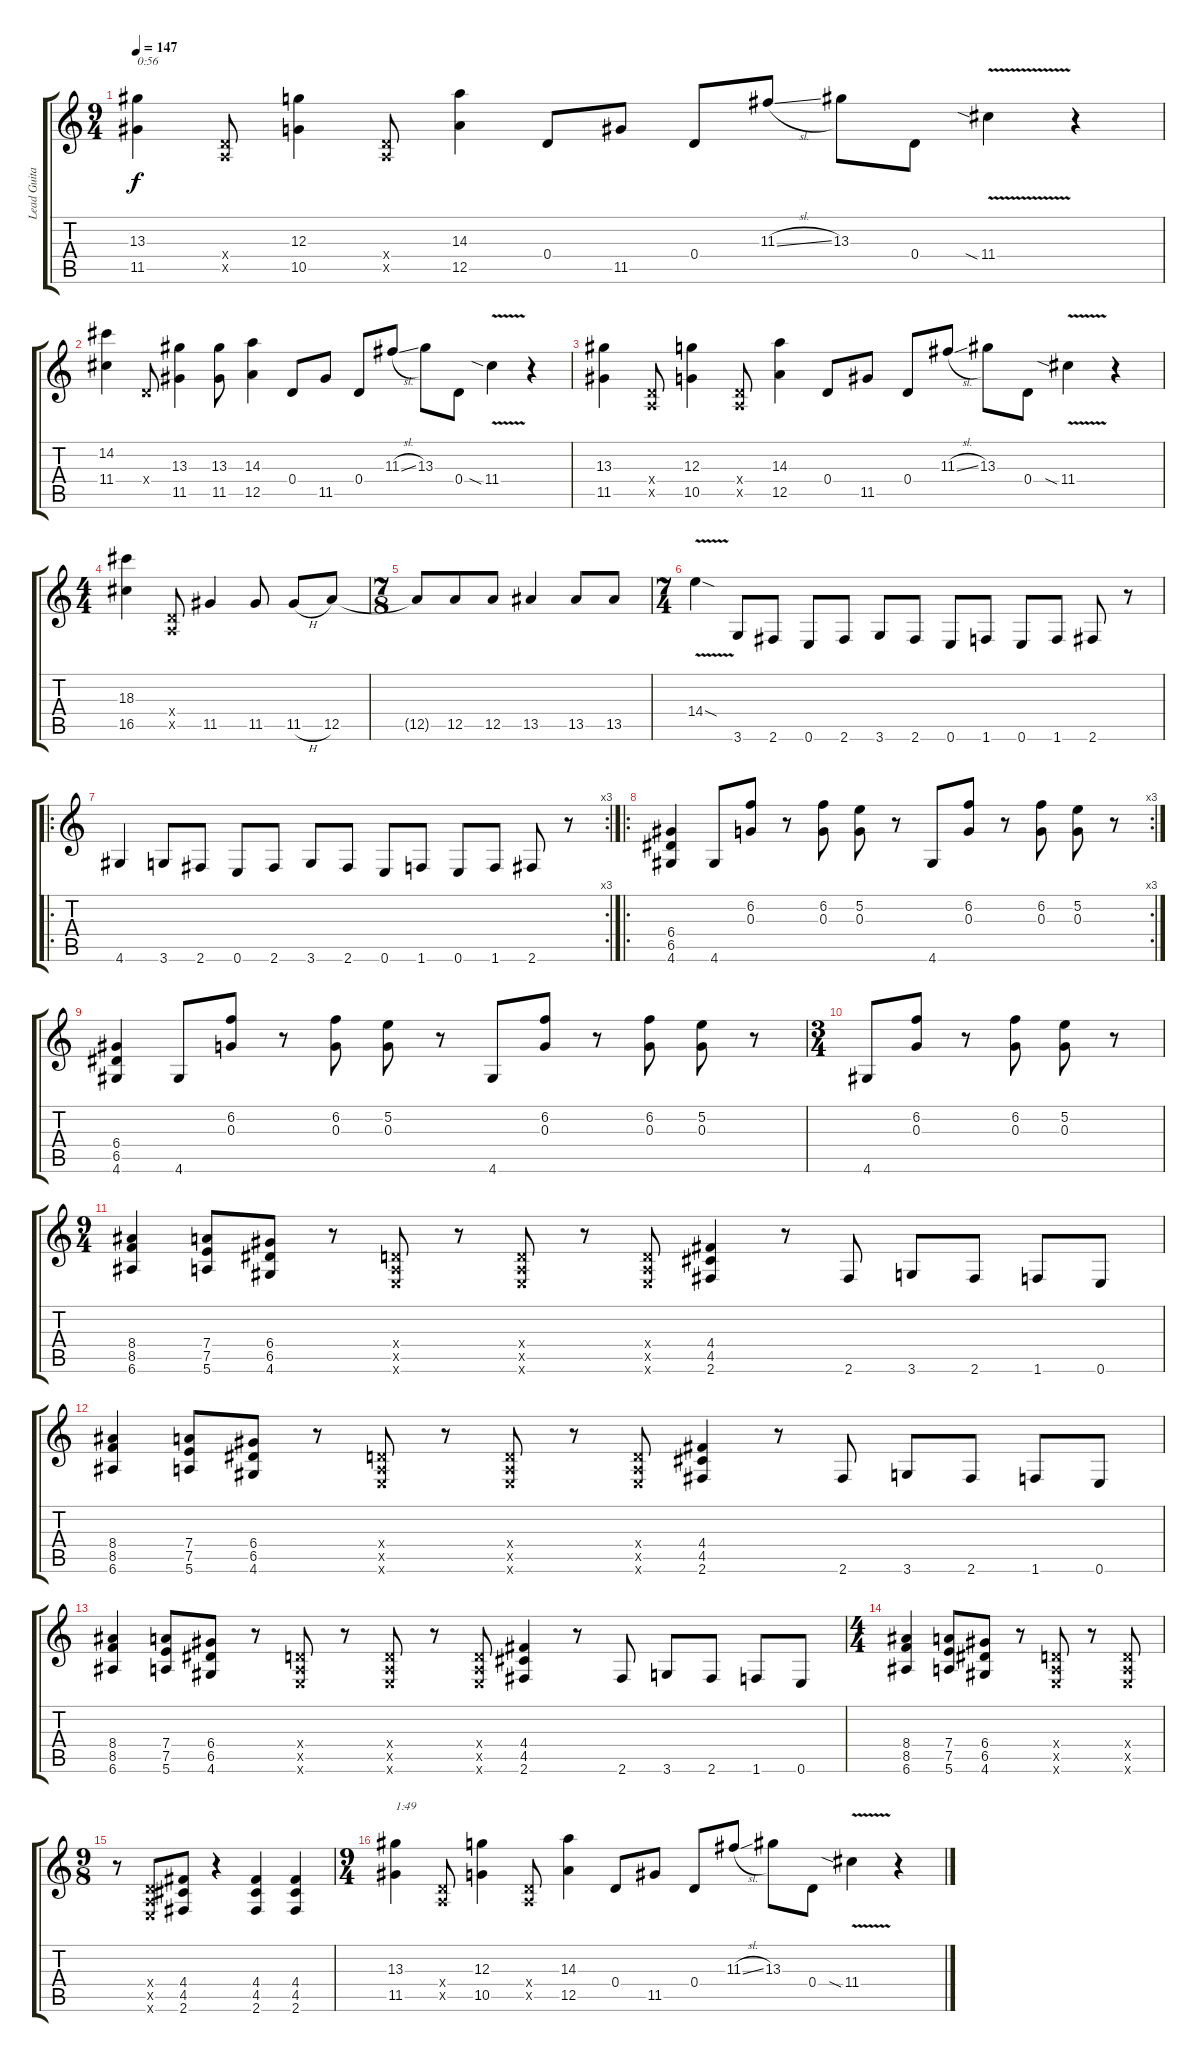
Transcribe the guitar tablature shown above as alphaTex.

\track ("Lead Guitar" "Lead Guita") {instrument overdrivenguitar}
\staff {score tabs}
\tuning (E4 B3 G3 D3 A2 E2) {hide}
\ts (9 4)
\tempo 147
\clef g2
\ks c
(13.3 11.5).4{txt "0:56" dy f} (0.4{x} 0.5{x}).8 (12.3 10.5).4 (0.4{x} 0.5{x}).8 (14.3 12.5).4 0.4.8 11.5.8 0.4.8 11.3{sl}.8 13.3.8 0.4.8 11.4{v sia}.4 r.4 |
(14.2 11.4).4 0.4{x}.8 (13.3 11.5).4 (13.3 11.5).8 (14.3 12.5).4 0.4.8 11.5.8 0.4.8 11.3{sl}.8 13.3.8 0.4.8 11.4{v sia}.4 r.4 |
(13.3 11.5).4 (0.4{x} 0.5{x}).8 (12.3 10.5).4 (0.4{x} 0.5{x}).8 (14.3 12.5).4 0.4.8 11.5.8 0.4.8 11.3{sl}.8 13.3.8 0.4.8 11.4{v sia}.4 r.4 |
\ts (4 4)
(18.3 16.5).4 (0.4{x} 0.5{x}).8 11.5.4 11.5.8 11.5{h}.8 12.5.8 |
\ts (7 8)
12.5{t}.8 12.5.8 12.5.8 13.5.4 13.5.8 13.5.8 |
\ts (7 4)
14.4{v sod}.4 3.6.8 2.6.8 0.6.8 2.6.8 3.6.8 2.6.8 0.6.8 1.6.8 0.6.8 1.6.8 2.6.8 r.8 |
\ro
\rc 3
4.6.4 3.6.8 2.6.8 0.6.8 2.6.8 3.6.8 2.6.8 0.6.8 1.6.8 0.6.8 1.6.8 2.6.8 r.8 |
\ro
\rc 3
(6.4 6.5 4.6).4 4.6.8 (6.2 0.3).8 r.8 (6.2 0.3).8 (5.2 0.3).8 r.8 4.6.8 (6.2 0.3).8 r.8 (6.2 0.3).8 (5.2 0.3).8 r.8 |
(6.4 6.5 4.6).4 4.6.8 (6.2 0.3).8 r.8 (6.2 0.3).8 (5.2 0.3).8 r.8 4.6.8 (6.2 0.3).8 r.8 (6.2 0.3).8 (5.2 0.3).8 r.8 |
\ts (3 4)
4.6.8 (6.2 0.3).8 r.8 (6.2 0.3).8 (5.2 0.3).8 r.8 |
\ts (9 4)
(8.4 8.5 6.6).4 (7.4 7.5 5.6).8 (6.4 6.5 4.6).8 r.8 (0.4{x} 0.5{x} 0.6{x}).8 r.8 (0.4{x} 0.5{x} 0.6{x}).8 r.8 (0.4{x} 0.5{x} 0.6{x}).8 (4.4 4.5 2.6).4 r.8 2.6.8 3.6.8 2.6.8 1.6.8 0.6.8 |
(8.4 8.5 6.6).4 (7.4 7.5 5.6).8 (6.4 6.5 4.6).8 r.8 (0.4{x} 0.5{x} 0.6{x}).8 r.8 (0.4{x} 0.5{x} 0.6{x}).8 r.8 (0.4{x} 0.5{x} 0.6{x}).8 (4.4 4.5 2.6).4 r.8 2.6.8 3.6.8 2.6.8 1.6.8 0.6.8 |
(8.4 8.5 6.6).4 (7.4 7.5 5.6).8 (6.4 6.5 4.6).8 r.8 (0.4{x} 0.5{x} 0.6{x}).8 r.8 (0.4{x} 0.5{x} 0.6{x}).8 r.8 (0.4{x} 0.5{x} 0.6{x}).8 (4.4 4.5 2.6).4 r.8 2.6.8 3.6.8 2.6.8 1.6.8 0.6.8 |
\ts (4 4)
(8.4 8.5 6.6).4 (7.4 7.5 5.6).8 (6.4 6.5 4.6).8 r.8 (0.4{x} 0.5{x} 0.6{x}).8 r.8 (0.4{x} 0.5{x} 0.6{x}).8 |
\ts (9 8)
r.8 (0.4{x} 0.5{x} 0.6{x}).8 (4.4 4.5 2.6).8 r.4 (4.4 4.5 2.6).4 (4.4 4.5 2.6).4 |
\ts (9 4)
(13.3 11.5).4{txt "1:49"} (0.4{x} 0.5{x}).8 (12.3 10.5).4 (0.4{x} 0.5{x}).8 (14.3 12.5).4 0.4.8 11.5.8 0.4.8 11.3{sl}.8 13.3.8 0.4.8 11.4{v sia}.4 r.4
